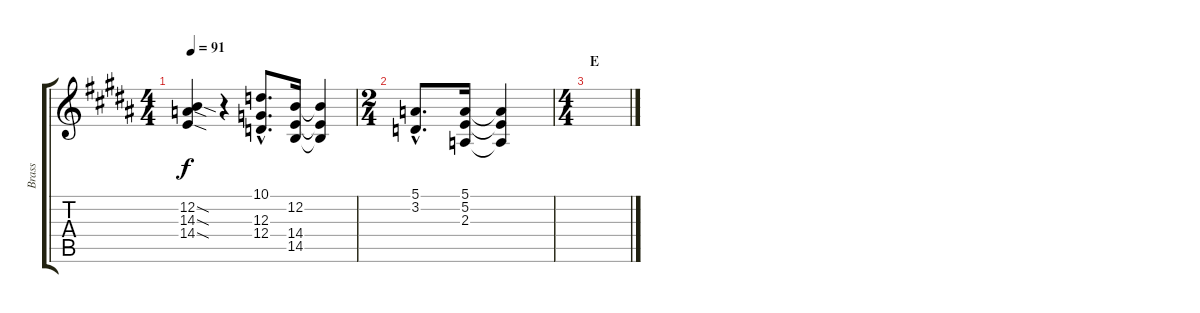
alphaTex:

\track ("Brass" "Brass") {instrument brasssection}
\staff {score tabs}
\tuning (E4 B3 G3 D3 A2 E2) {hide}
\ts (4 4)
\tempo 91
\clef g2
\ks b
(12.2{sod} 14.3{sod} 14.4{sod}).4{dy f} r.4 (10.1{hac} 12.3{hac} 12.4{hac}).8{d} (12.2 14.4 14.5).16 (12.2{t} 14.4{t} 14.5{t}).4 |
\ts (2 4)
(5.1{hac} 3.2{hac}).8{d} (5.1 5.2 2.3).16 (5.1{t} 5.2{t} 2.3{t}).4 |
\ts (4 4)
\section ("" "E")
